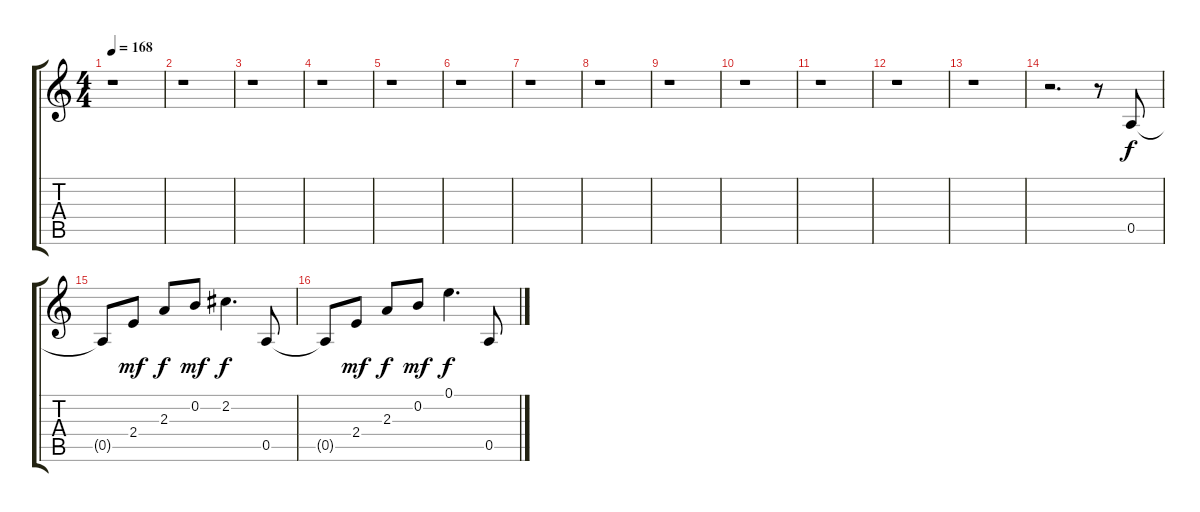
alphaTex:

\track "" {instrument overdrivenguitar}
\staff {score tabs}
\tuning (E4 B3 G3 D3 A2 E2) {hide}
\ts (4 4)
\tempo 168
\clef g2
\ks c
r.1{dy f} |
r.1 |
r.1 |
r.1 |
r.1 |
r.1 |
r.1 |
r.1 |
r.1 |
r.1 |
r.1 |
r.1 |
r.1 |
r.2{d} r.8 0.5.8 |
0.5{t}.8 2.4.8{dy mf} 2.3.8{dy f} 0.2.8{dy mf} 2.2.4{d dy f} 0.5.8 |
0.5{t}.8 2.4.8{dy mf} 2.3.8{dy f} 0.2.8{dy mf} 0.1.4{d dy f} 0.5.8
